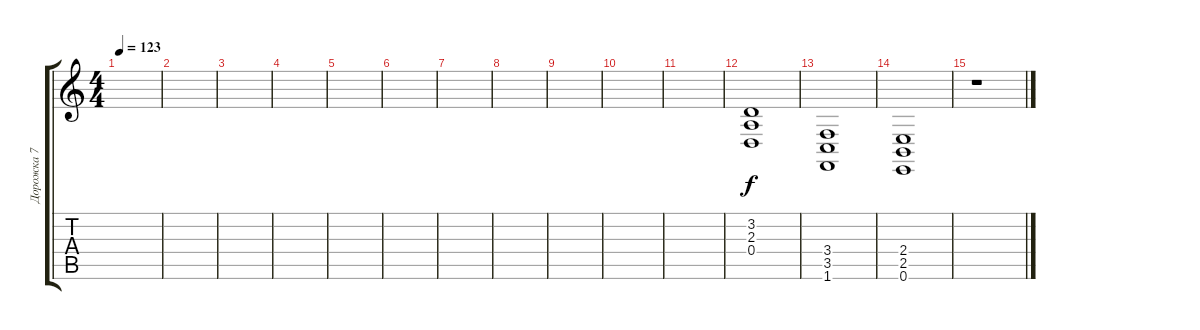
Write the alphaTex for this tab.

\track ("Дорожка 7" "Дорожка 7") {instrument lead2sawtooth}
\staff {score tabs}
\tuning (E4 B3 G3 D3 A2 E2) {hide}
\ts (4 4)
\tempo 123
\clef g2
\ks c
|
|
|
|
|
|
|
|
|
|
|
(3.2 2.3 0.4).1 |
(3.4 3.5 1.6).1 |
(2.4 2.5 0.6).1 |
r.1
